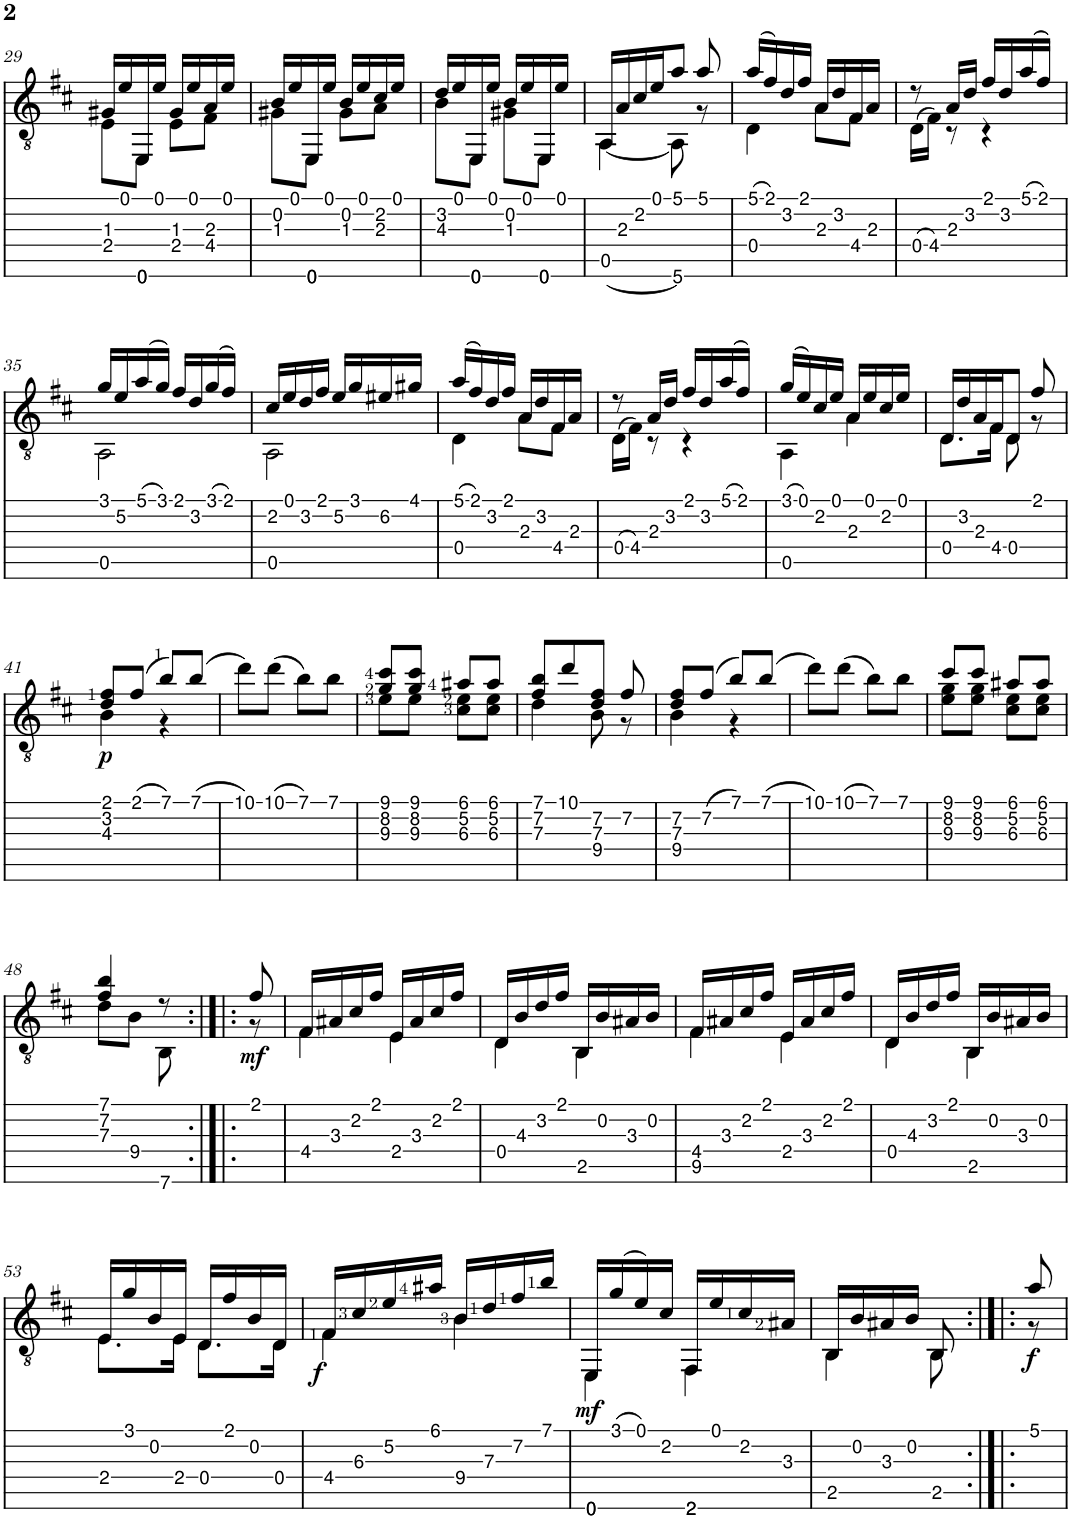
**kern	**kern	**dynam
*part1	*part1	*part1
*staff2	*staff1	*staff1/2
*I"Classical Guitar	*	*
!!LO:PB:g=z
*	*clefGv2	*
*k[f#c#]	*k[f#c#]	*
*D:	*D:	*
*M2/4	*M2/4	*
=29	=29	=29
*^	*^	*
16G#XLL	8EL	16G#X/LL	8E\L	.
16eJ	.	16e/	.	.
16EEL	8EEJ	16EE/	8EE\J	.
16eJJ	.	16e/JJ	.	.
16G#LL	8EL	16G#/LL	8E\L	.
16eJ	.	16e/	.	.
16AL	8F#J	16A/	8F#\J	.
16eJJ	.	16e/JJ	.	.
=30	=30	=30	=30	=30
16BLL	8G#XL	16B/LL	8G#X\L	.
16eJ	.	16e/	.	.
16EEL	8EEJ	16EE/	8EE\J	.
16eJJ	.	16e/JJ	.	.
16BLL	8G#L	16B/LL	8G#\L	.
16eJ	.	16e/	.	.
16c#L	8AJ	16c#/	8A\J	.
16eJJ	.	16e/JJ	.	.
=31	=31	=31	=31	=31
16dLL	8BL	16d/LL	8B\L	.
16eJ	.	16e/	.	.
16EEL	8EEJ	16EE/	8EE\J	.
16eJJ	.	16e/JJ	.	.
16BLL	8G#XL	16B/LL	8G#X\L	.
16eJ	.	16e/	.	.
16EEL	8EEJ	16EE/	8EE\J	.
16eJJ	.	16e/JJ	.	.
=32	=32	=32	=32	=32
16AALL	[<4AA	16AA/LL	[<4AA\	.
16AJ	.	16A/	.	.
16c#L	.	16c#/	.	.
16eJJ	.	16e/J	.	.
8aL	8AA]	8a/J	8AA\]	.
8aJ	8r	8a/	8r	.
=33	=33	=33	=33	=33
16aLL	4D	(>16a/LL	4D\	.
16f#J	.	16f#/)	.	.
16dL	.	16d/	.	.
16f#JJ	.	16f#/JJ	.	.
16ALL	8AL	16A/LL	8A\L	.
16dJ	.	16d/	.	.
16F#L	8F#J	16F#/	8F#\J	.
16AJJ	.	16A/JJ	.	.
=34	=34	=34	=34	=34
8r	16DLL	8r	(>16D\LL	.
.	16F#JJ	.	16F#\JJ)	.
16ALL	8r	16A/LL	8r	.
16dJJ	.	16d/JJ	.	.
16f#LL	4r	16f#/LL	4r	.
16dJ	.	16d/	.	.
16aL	.	(>16a/	.	.
16f#JJ	.	16f#/JJ)	.	.
!!LO:LB:g=z	!!
=35	=35	=35	=35	=35
16gLL	2AA	16g/LL	2AA\	.
16eJ	.	16e/	.	.
16aL	.	(>16a/	.	.
16gJJ	.	16g/JJ)	.	.
16f#LL	.	16f#/LL	.	.
16dJ	.	16d/	.	.
16gL	.	(>16g/	.	.
16f#JJ	.	16f#/JJ)	.	.
=36	=36	=36	=36	=36
16c#LL	2AA	16c#/LL	2AA\	.
16eJ	.	16e/	.	.
16dL	.	16d/	.	.
16f#JJ	.	16f#/JJ	.	.
16eLL	.	16e/LL	.	.
16gJ	.	16g/	.	.
16e#XL	.	16e#X/	.	.
16g#XJJ	.	16g#X/JJ	.	.
=37	=37	=37	=37	=37
16aLL	4D	(>16a/LL	4D\	.
16f#J	.	16f#/)	.	.
16dL	.	16d/	.	.
16f#JJ	.	16f#/JJ	.	.
16ALL	8AL	16A/LL	8A\L	.
16dJ	.	16d/	.	.
16F#L	8F#J	16F#/	8F#\J	.
16AJJ	.	16A/JJ	.	.
=38	=38	=38	=38	=38
8r	16DLL	8r	(>16D\LL	.
.	16F#JJ	.	16F#\JJ)	.
16ALL	8r	16A/LL	8r	.
16dJJ	.	16d/JJ	.	.
16f#LL	4r	16f#/LL	4r	.
16dJ	.	16d/	.	.
16aL	.	(>16a/	.	.
16f#JJ	.	16f#/JJ)	.	.
=39	=39	=39	=39	=39
16gLL	4AA	(>16g/LL	4AA\	.
16eJ	.	16e/)	.	.
16c#L	.	16c#/	.	.
16eJJ	.	16e/JJ	.	.
16ALL	4A	16A/LL	4A\	.
16eJ	.	16e/	.	.
16c#L	.	16c#/	.	.
16eJJ	.	16e/JJ	.	.
=40	=40	=40	=40	=40
16DLL	8.DL	16D/LL	8.D\L	.
16dJ	.	16d/	.	.
16AL	.	16A/	.	.
16F#JJ	16F#Jk	16F#/J	16F#\Jk	.
8DL	8D	8D/J	8D\	.
8f#J	8r	8f#/	8r	.
!!LO:LB:g=z	!!
=41	=41	=41	=41	=41
!	!	!	!	!LO:DY:b
8d\ 8f#\L	4B	8d/ 8f#/L	4B\	p
8f#J	.	(>8f#/J	.	.
8bL	4r	8b/L)	4r	.
8bJ	.	(>8b/J	.	.
*v	*v	*	*	*
*	*v	*v	*
=42	=42	=42
8ddL	8dd\L)	.
8ddJ	(>8dd\J	.
8bL	8b\L)	.
8bJ	8b\J	.
=43	=43	=43
*^	*^	*
8g\ 8cc#\L	8eL	8g/ 8cc#/L	8e\L	.
8g\ 8cc#\J	8eJ	8g/ 8cc#/J	8e\J	.
8a#XL	8c#\ 8e\L	8a#X/L	8c#\ 8e\L	.
8a#J	8c#\ 8e\J	8a#/J	8c#\ 8e\J	.
=44	=44	=44	=44	=44
8f#\ 8b\L	4d	8f#/ 8b/L	4d\	.
8ddJ	.	8dd/	.	.
8d\ 8f#\L	8B	8d/ 8f#/J	8B\	.
8f#J	8r	8f#/	8r	.
=45	=45	=45	=45	=45
8d\ 8f#\L	4B	8d/ 8f#/L	4B\	.
8f#J	.	(>8f#/J	.	.
8bL	4r	8b/L)	4r	.
8bJ	.	(>8b/J	.	.
*v	*v	*	*	*
*	*v	*v	*
=46	=46	=46
8ddL	8dd\L)	.
8ddJ	(>8dd\J	.
8bL	8b\L)	.
8bJ	8b\J	.
=47	=47	=47
*^	*^	*
8cc#L	8e\ 8g\L	8cc#/L	8e\ 8g\L	.
8cc#J	8e\ 8g\J	8cc#/J	8e\ 8g\J	.
8a#XL	8c#\ 8e\L	8a#X/L	8c#\ 8e\L	.
8a#J	8c#\ 8e\J	8a#/J	8c#\ 8e\J	.
!!LO:LB:g=z	!!
=48	=48	=48	=48	=48
4f# 4b	8dL	4f#/ 4b/	8d\L	.
.	8BJ	.	8B\J	.
8r	8BBJ	8r	8BB\	.
=48X1:|!|:	=48X1:|!|:	=48X1:|!|:	=48X1:|!|:	=48X1:|!|:
!	!	!	!	!LO:DY:b
8f#	8r	8f#/	8r	mf
=49	=49	=49	=49	=49
16F#LL	4F#	16F#/LL	4F#\	.
16A#XJ	.	16A#X/	.	.
16c#L	.	16c#/	.	.
16f#JJ	.	16f#/JJ	.	.
16ELL	4E	16E/LL	4E\	.
16A#J	.	16A#/	.	.
16c#L	.	16c#/	.	.
16f#JJ	.	16f#/JJ	.	.
=50	=50	=50	=50	=50
16DLL	4D	16D/LL	4D\	.
16BJ	.	16B/	.	.
16dL	.	16d/	.	.
16f#JJ	.	16f#/JJ	.	.
16BBLL	4BB	16BB/LL	4BB\	.
16BJ	.	16B/	.	.
16A#XL	.	16A#X/	.	.
16BJJ	.	16B/JJ	.	.
=51	=51	=51	=51	=51
16F#LL	4F#	16F#/LL	4F#\	.
16A#XJ	.	16A#X/	.	.
16c#L	.	16c#/	.	.
16f#JJ	.	16f#/JJ	.	.
16ELL	4E	16E/LL	4E\	.
16A#J	.	16A#/	.	.
16c#L	.	16c#/	.	.
16f#JJ	.	16f#/JJ	.	.
=52	=52	=52	=52	=52
16DLL	4D	16D/LL	4D\	.
16BJ	.	16B/	.	.
16dL	.	16d/	.	.
16f#JJ	.	16f#/JJ	.	.
16BBLL	4BB	16BB/LL	4BB\	.
16BJ	.	16B/	.	.
16A#XL	.	16A#X/	.	.
16BJJ	.	16B/JJ	.	.
!!LO:LB:g=z	!!
=53	=53	=53	=53	=53
16ELL	8.EL	16E/LL	8.E\L	.
16gJ	.	16g/	.	.
16BL	.	16B/	.	.
16EJJ	16EJk	16E/JJ	16E\Jk	.
16DLL	8.DL	16D/LL	8.D\L	.
16f#J	.	16f#/	.	.
16BL	.	16B/	.	.
16DJJ	16DJk	16D/JJ	16D\Jk	.
=54	=54	=54	=54	=54
!	!	!	!	!LO:DY:b
16F#LL	4F#	16F#/LL	4F#\	f
16c#J	.	16c#/	.	.
16eL	.	16e/	.	.
16a#XJJ	.	16a#X/JJ	.	.
16BLL	4B	16B/LL	4B\	.
16dJ	.	16d/	.	.
16f#L	.	16f#/	.	.
16bJJ	.	16b/JJ	.	.
=55	=55	=55	=55	=55
!	!	!	!	!LO:DY:b
16EELL	4EE	16EE/LL	4EE\	mf
16gJ	.	(>16g/	.	.
16eL	.	16e/)	.	.
16c#JJ	.	16c#/JJ	.	.
16FF#LL	4FF#	16FF#/LL	4FF#\	.
16eJ	.	16e/	.	.
16c#L	.	16c#/	.	.
16A#XJJ	.	16A#X/JJ	.	.
=56	=56	=56	=56	=56
16BBLL	4BB	16BB/LL	4BB\	.
16BJ	.	16B/	.	.
16A#XL	.	16A#X/	.	.
16BJJ	.	16B/JJ	.	.
8BBJ	8BB	8BB/	8BB\	.
=56X2:|!|:	=56X2:|!|:	=56X2:|!|:	=56X2:|!|:	=56X2:|!|:
!	!	!	!	!LO:DY:b
8a	8r	8a/	8r	f
*v	*v	*	*	*
*	*v	*v	*
=	=	=
*-	*-	*-
